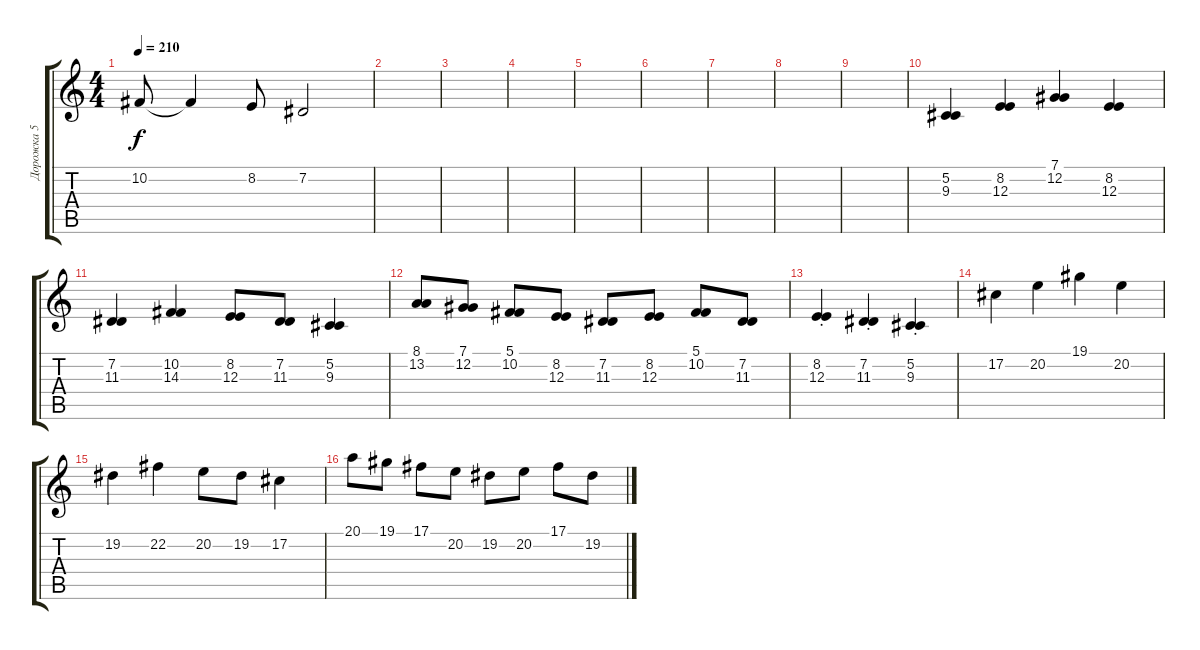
\track ("Дорожка 5" "Дорожка 5") {instrument tremolostrings}
\staff {score tabs}
\tuning (Db4 Ab3 E3 B2 Gb2 Db2) {hide}
\ts (4 4)
\tempo 210
\clef g2
\ks c
10.2.8{dy f} 10.2{t}.4 8.2.8 7.2.2 |
|
|
|
|
|
|
|
|
(5.2 9.3).4{instrument tremolostrings} (8.2 12.3).4 (7.1 12.2).4 (8.2 12.3).4 |
(7.2 11.3).4 (10.2 14.3).4 (8.2 12.3).8 (7.2 11.3).8 (5.2 9.3).4 |
(8.1 13.2).8 (7.1 12.2).8 (5.1 10.2).8 (8.2 12.3).8 (7.2 11.3).8 (8.2 12.3).8 (5.1 10.2).8 (7.2 11.3).8 |
(8.2{st} 12.3).4 (7.2{st} 11.3).4 (5.2{st} 9.3).4 |
17.2.4 20.2.4 19.1.4 20.2.4 |
19.2.4 22.2.4 20.2.8 19.2.8 17.2.4 |
20.1.8 19.1.8 17.1.8 20.2.8 19.2.8 20.2.8 17.1.8 19.2.8
